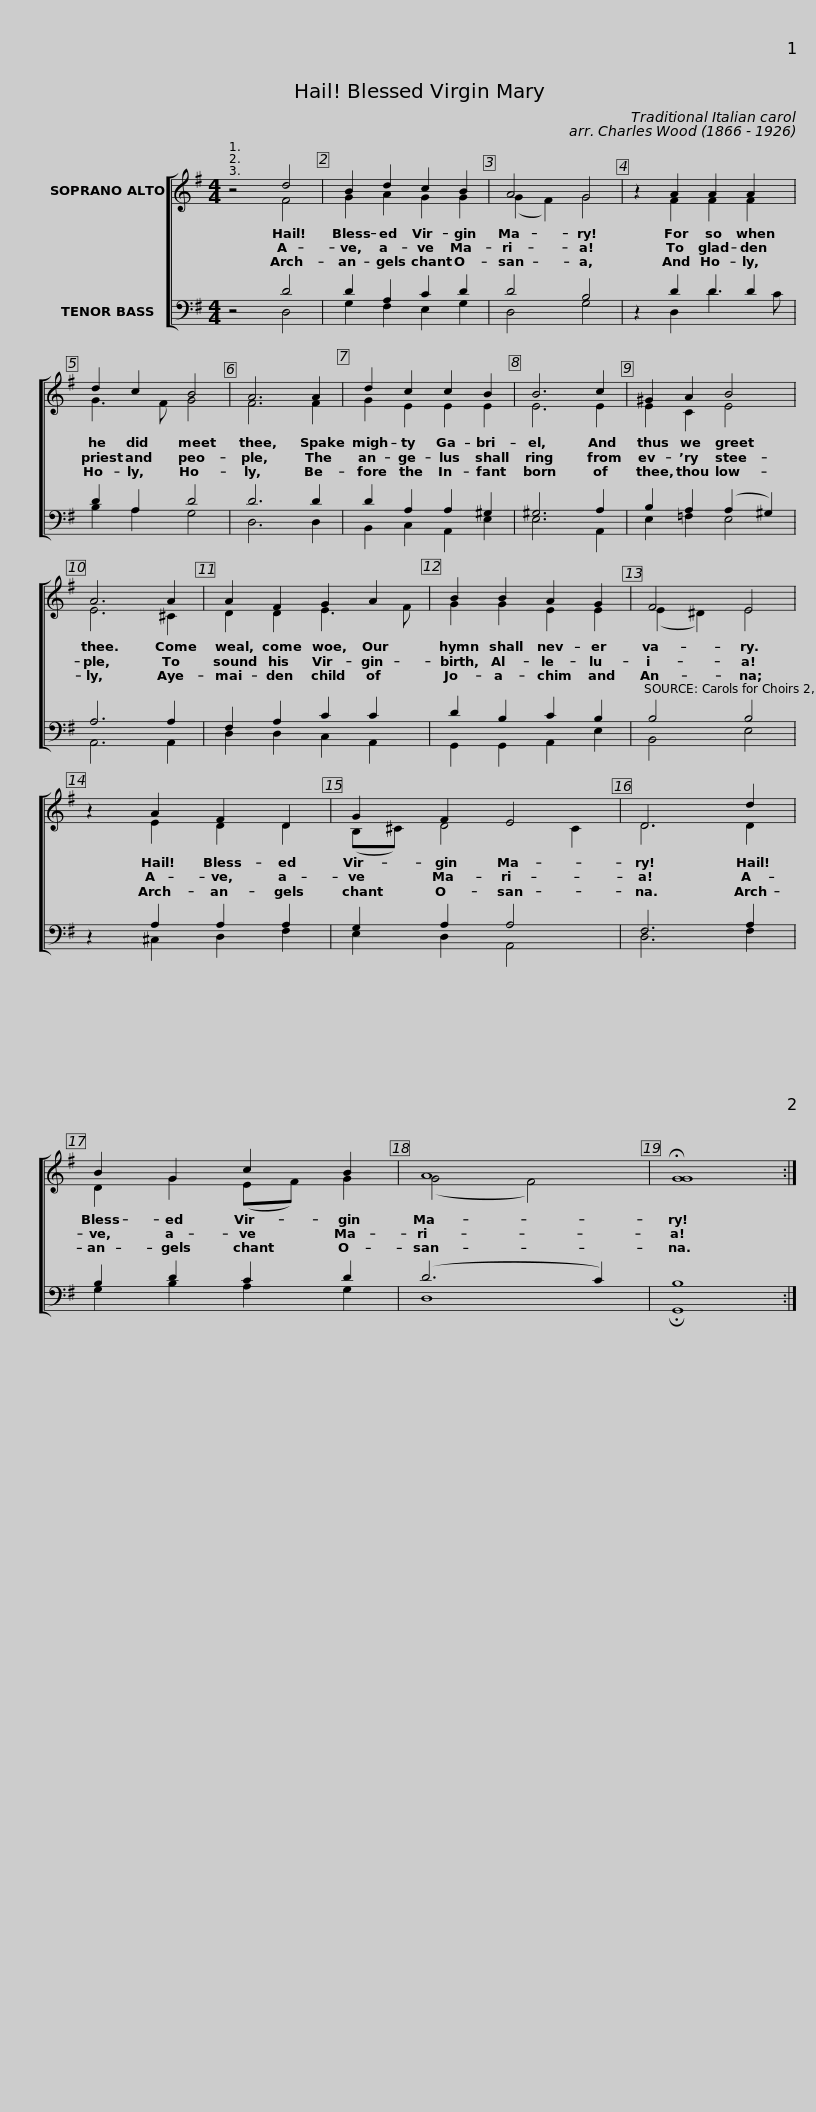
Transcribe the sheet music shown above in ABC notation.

X:1
%%score [ ( 1 2 ) ( 3 4 ) ]
L:1/8
M:4/4
I:linebreak $
K:G
V:1 treble
V:2 treble
V:3 bass
V:4 bass
V:1
 z4 d4 | B2 d2 c2 B2 | A4 G4 | z2 A2 A2 A2 | d2 c2 B4 | %5
 A6 A2 |$ d2 c2 c2 B2 | B6 c2 | ^G2 A2 B4 | A6 A2 | %10
 A2 F2 G2 A2 | B2 B2 A2 G2 |$ F4 E4 | z2 A2 F2 D2 | G2 F2 E4 | %15
 D6 d2 | B2 G2 c2 B2 | A8 | !fermata![GG]8 :| %19
V:2
 x4 F4 | G2 A2 G2 G2 | (G2 F2) G4 | x2 F2 F2 F2 | G3 F G4 | %5
 F6 F2 |$ G2 E2 E2 E2 | E6 E2 | E2 C2 E4 | E6 ^C2 | %10
 D2 D2 E3 F | G2 G2 E2 E2 |$ (E2 ^D2) E4 | x2 E2 D2 D2 | (B,^C) D4 C2 | %15
 D6 D2 | D2 G2 (EF) G2 | (G4 F4) | x8 :| %19
V:3
 z4 D4 | D2 A,2 C2 D2 | D4 B,4 | z2 D2 D2 D2 | D2 A,2 D4 | %5
 D6 D2 |$ D2 A,2 A,2 ^G,2 | ^G,6 A,2 | B,2 A,2 (A,2 ^G,2) | A,6 A,2 | %10
 F,2 A,2 C2 C2 | D2 B,2 C2 B,2 |$ B,4 B,4 | z2 A,2 A,2 A,2 | G,2 A,2 A,4 | %15
 F,6 A,2 | B,2 D2 C2 D2 | (D6 C2) | B,8 :| %19
V:4
 x4 D,4 | G,2 F,2 E,2 G,2 | D,4 G,4 | x2 D,2 D3 C | B,2 A,2 G,4 | %5
 D,6 D,2 |$ B,,2 C,2 A,,2 E,2 | E,6 A,,2 | E,2 =F,2 E,4 | A,,6 A,,2 | %10
 D,2 D,2 C,2 A,,2 | G,,2 G,,2 A,,2 E,2 |$ B,,4 E,4 | x2 ^C,2 D,2 F,2 | E,2 D,2 A,,4 | %15
 D,6 F,2 | G,2 B,2 A,2 G,2 | D,8 | !fermata!G,,8 :| %19
